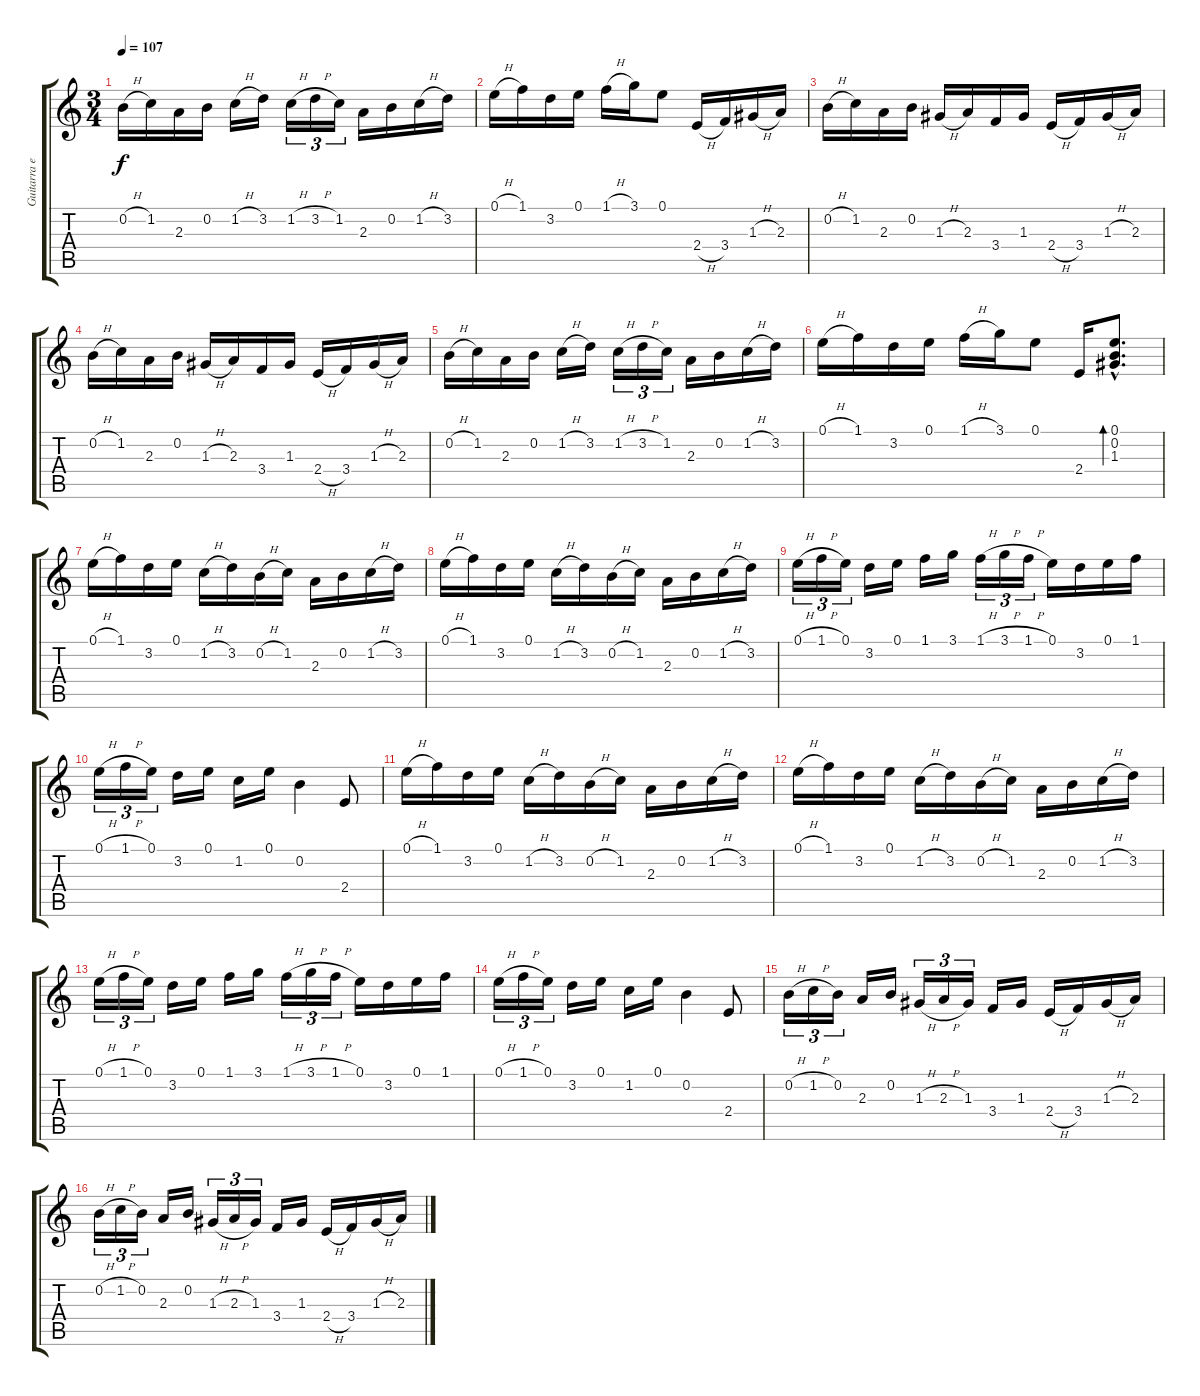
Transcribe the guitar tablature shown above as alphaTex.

\track ("Guitarra española" "Guitarra e") {instrument acousticguitarnylon}
\staff {score tabs}
\tuning (E4 B3 G3 D3 A2 E2) {hide}
\ts (3 4)
\tempo 107
\clef g2
\ks c
0.2{h}.16{dy f} 1.2.16 2.3.16 0.2.16 1.2{h}.16 3.2.16 1.2{h}.16{tu (3 2)} 3.2{h}.16{tu (3 2)} 1.2.16{tu (3 2)} 2.3.16 0.2.16 1.2{h}.16 3.2.16 |
0.1{h}.16 1.1.16 3.2.16 0.1.16 1.1{h}.16 3.1.16 0.1.8 2.4{h}.16 3.4.16 1.3{h}.16 2.3.16 |
0.2{h}.16 1.2.16 2.3.16 0.2.16 1.3{h}.16 2.3.16 3.4.16 1.3.16 2.4{h}.16 3.4.16 1.3{h}.16 2.3.16 |
0.2{h}.16 1.2.16 2.3.16 0.2.16 1.3{h}.16 2.3.16 3.4.16 1.3.16 2.4{h}.16 3.4.16 1.3{h}.16 2.3.16 |
0.2{h}.16 1.2.16 2.3.16 0.2.16 1.2{h}.16 3.2.16 1.2{h}.16{tu (3 2)} 3.2{h}.16{tu (3 2)} 1.2.16{tu (3 2)} 2.3.16 0.2.16 1.2{h}.16 3.2.16 |
0.1{h}.16 1.1.16 3.2.16 0.1.16 1.1{h}.16 3.1.16 0.1.8 2.4.16 (0.1{hac} 0.2{hac} 1.3{hac}).8{d bd 480} |
0.1{h}.16 1.1.16 3.2.16 0.1.16 1.2{h}.16 3.2.16 0.2{h}.16 1.2.16 2.3.16 0.2.16 1.2{h}.16 3.2.16 |
0.1{h}.16 1.1.16 3.2.16 0.1.16 1.2{h}.16 3.2.16 0.2{h}.16 1.2.16 2.3.16 0.2.16 1.2{h}.16 3.2.16 |
0.1{h}.16{tu (3 2)} 1.1{h}.16{tu (3 2)} 0.1.16{tu (3 2)} 3.2.16 0.1.16 1.1.16 3.1.16 1.1{h}.16{tu (3 2)} 3.1{h}.16{tu (3 2)} 1.1{h}.16{tu (3 2)} 0.1.16 3.2.16 0.1.16 1.1.16 |
0.1{h}.16{tu (3 2)} 1.1{h}.16{tu (3 2)} 0.1.16{tu (3 2)} 3.2.16 0.1.16 1.2.16 0.1.16 0.2.4 2.4.8 |
0.1{h}.16 1.1.16 3.2.16 0.1.16 1.2{h}.16 3.2.16 0.2{h}.16 1.2.16 2.3.16 0.2.16 1.2{h}.16 3.2.16 |
0.1{h}.16 1.1.16 3.2.16 0.1.16 1.2{h}.16 3.2.16 0.2{h}.16 1.2.16 2.3.16 0.2.16 1.2{h}.16 3.2.16 |
0.1{h}.16{tu (3 2)} 1.1{h}.16{tu (3 2)} 0.1.16{tu (3 2)} 3.2.16 0.1.16 1.1.16 3.1.16 1.1{h}.16{tu (3 2)} 3.1{h}.16{tu (3 2)} 1.1{h}.16{tu (3 2)} 0.1.16 3.2.16 0.1.16 1.1.16 |
0.1{h}.16{tu (3 2)} 1.1{h}.16{tu (3 2)} 0.1.16{tu (3 2)} 3.2.16 0.1.16 1.2.16 0.1.16 0.2.4 2.4.8 |
0.2{h}.16{tu (3 2)} 1.2{h}.16{tu (3 2)} 0.2.16{tu (3 2)} 2.3.16 0.2.16 1.3{h}.16{tu (3 2)} 2.3{h}.16{tu (3 2)} 1.3.16{tu (3 2)} 3.4.16 1.3.16 2.4{h}.16 3.4.16 1.3{h}.16 2.3.16 |
0.2{h}.16{tu (3 2)} 1.2{h}.16{tu (3 2)} 0.2.16{tu (3 2)} 2.3.16 0.2.16 1.3{h}.16{tu (3 2)} 2.3{h}.16{tu (3 2)} 1.3.16{tu (3 2)} 3.4.16 1.3.16 2.4{h}.16 3.4.16 1.3{h}.16 2.3.16
